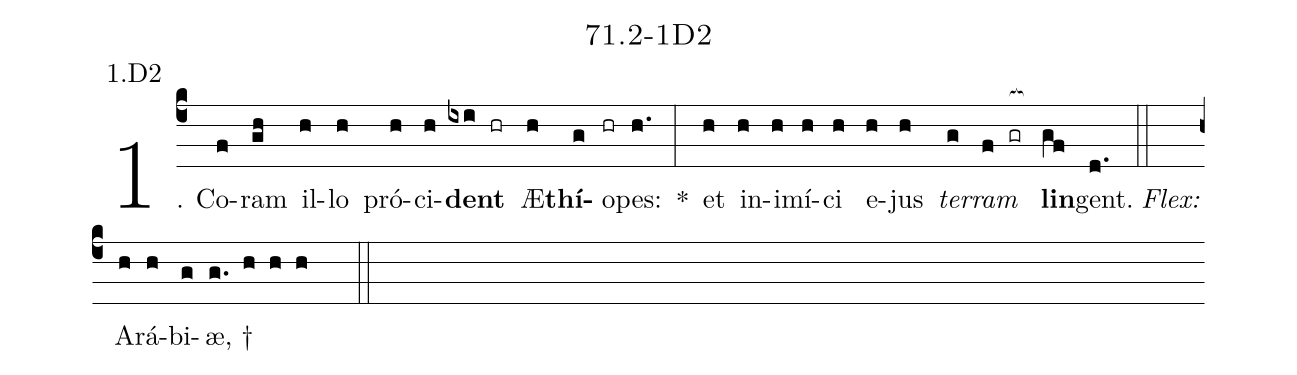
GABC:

name: 71.2-1D2;
annotation: 1.D2;
%%
(c4)1. Co(f)ram(gh) il(h)lo(h) pró(h)ci(h)<b>dent</b>(ixi hr) Æ(h)<b>thí</b>(g)o(hr)pes:(h.) *(:) et(h) in(h)i(h)mí(h)ci(h) e(h)jus(h) <i>ter</i>(g)<i>ram</i>(f gr[ocb:1{]) <b>lin</b>(gf[ocb:0}])gent.(d.) (::)
<i>Flex:</i>()  A(h)rá(h)bi(g)æ, †(g. h h h  ::)

%E(h) u(h) o(g) u(f) a(gf) e.(d.) (::)
